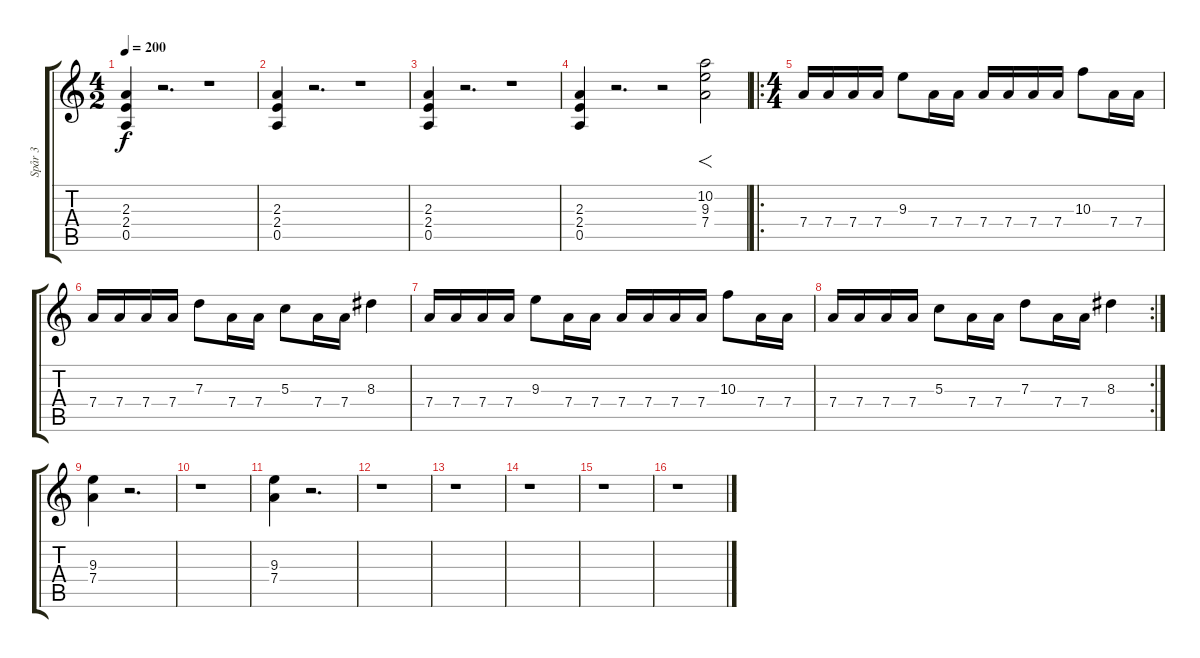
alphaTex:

\track ("Spår 3" "Spår 3") {instrument distortionguitar}
\staff {score tabs}
\tuning (E4 B3 G3 D3 A2 E2) {hide}
\ts (4 2)
\tempo 200
\clef g2
\ks c
(2.3 2.4 0.5).4{dy f} r.2{d} r.1 |
(2.3 2.4 0.5).4 r.2{d} r.1 |
(2.3 2.4 0.5).4 r.2{d} r.1 |
(2.3 2.4 0.5).4 r.2{d} r.2 (10.2 9.3 7.4).2{f} |
\ro
\ts (4 4)
7.4.16 7.4.16 7.4.16 7.4.16 9.3.8 7.4.16 7.4.16 7.4.16 7.4.16 7.4.16 7.4.16 10.3.8 7.4.16 7.4.16 |
7.4.16 7.4.16 7.4.16 7.4.16 7.3.8 7.4.16 7.4.16 5.3.8 7.4.16 7.4.16 8.3.4 |
7.4.16 7.4.16 7.4.16 7.4.16 9.3.8 7.4.16 7.4.16 7.4.16 7.4.16 7.4.16 7.4.16 10.3.8 7.4.16 7.4.16 |
\rc 2
7.4.16 7.4.16 7.4.16 7.4.16 5.3.8 7.4.16 7.4.16 7.3.8 7.4.16 7.4.16 8.3.4 |
(9.3 7.4).4 r.2{d} |
r.1 |
(9.3 7.4).4 r.2{d} |
r.1 |
r.1 |
r.1 |
r.1 |
r.1
